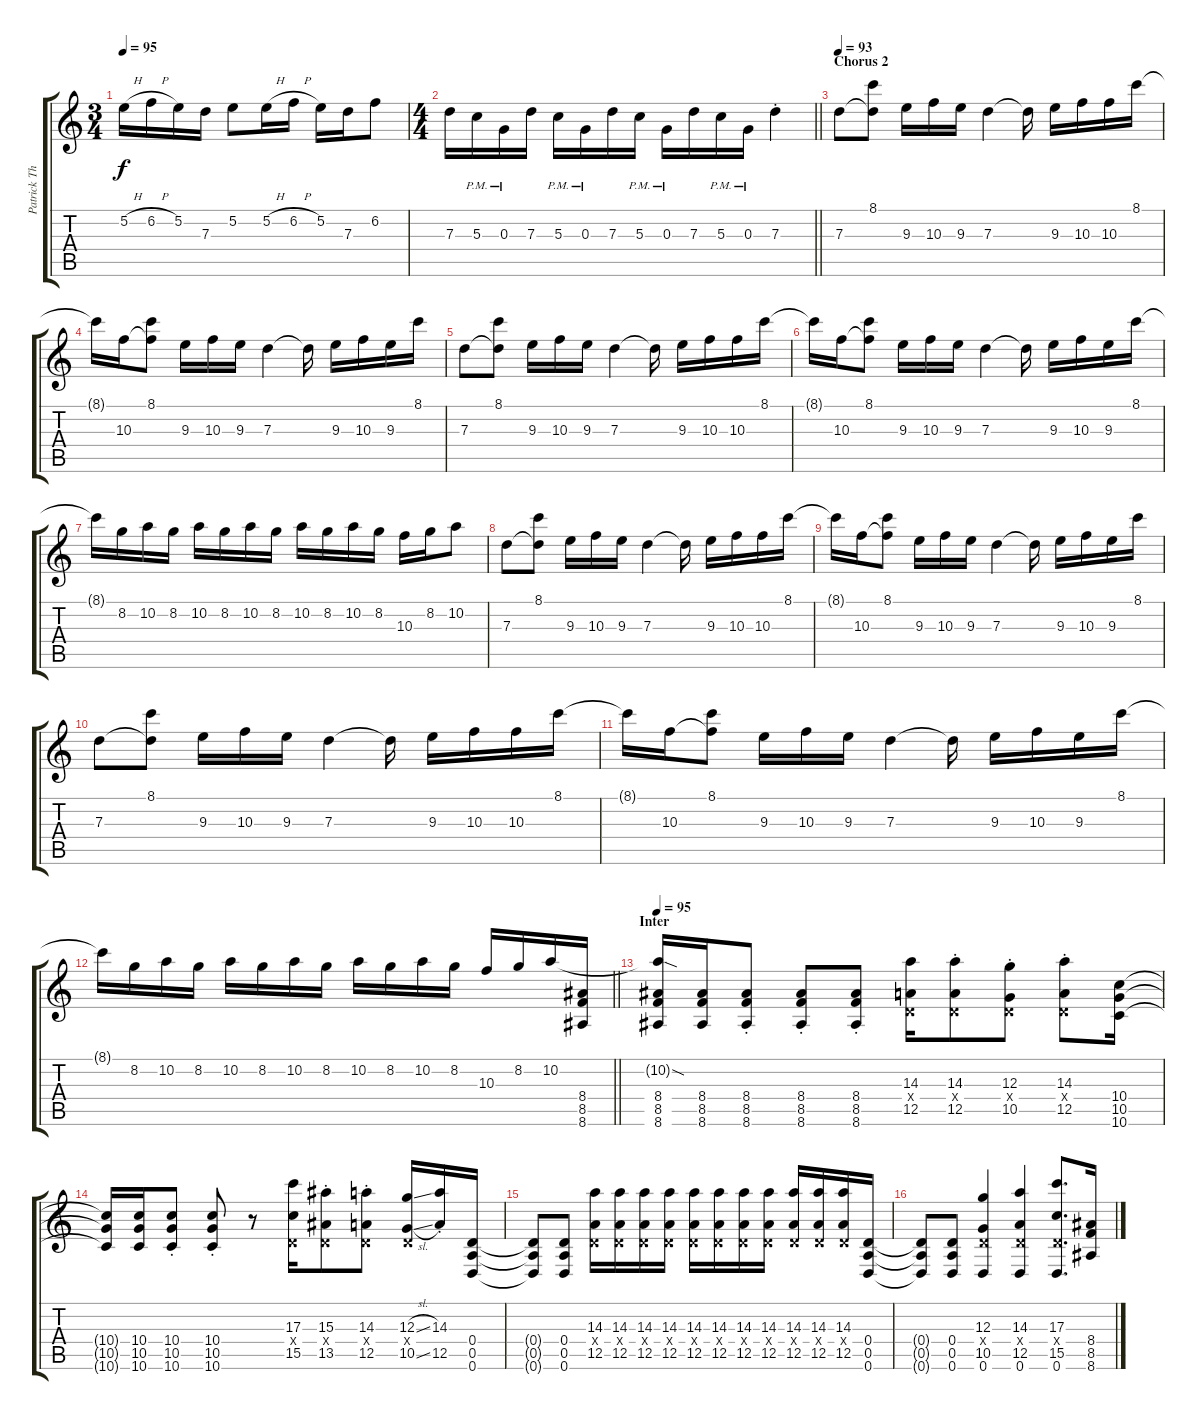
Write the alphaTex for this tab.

\track ("Patrick Thompson [Guitar]" "Patrick Th") {instrument distortionguitar}
\staff {score tabs}
\tuning (E4 B3 G3 D3 A2 D2) {hide}
\ts (3 4)
\tempo 95
\clef g2
\ks c
5.2{h}.16{dy f} 6.2{h}.16 5.2.16 7.3.16 5.2.8 5.2{h}.16 6.2{h}.16 5.2.16 7.3.16 6.2.8 |
\ts (4 4)
\barLineRight lightlight
7.3.16{instrument distortionguitar} 5.3{pm}.16 0.3{pm}.16 7.3.16 5.3{pm}.16 0.3{pm}.16 7.3.16 5.3{pm}.16 0.3{pm}.16 7.3.16 5.3{pm}.16 0.3{pm}.16 7.3{st}.4 |
\section ("" "Chorus 2")
\tempo 93
7.3.8{volume 14 balance 8} (8.1 7.3{t}).8 9.3.16 10.3.16 9.3.16 7.3.4 7.3{t}.16 9.3.16 10.3.16 10.3.16 8.1.16 |
8.1{t}.16 10.3.16 (8.1 10.3{t}).8 9.3.16 10.3.16 9.3.16 7.3.4 7.3{t}.16 9.3.16 10.3.16 9.3.16 8.1.16 |
7.3.8 (8.1 7.3{t}).8 9.3.16 10.3.16 9.3.16 7.3.4 7.3{t}.16 9.3.16 10.3.16 10.3.16 8.1.16 |
8.1{t}.16 10.3.16 (8.1 10.3{t}).8 9.3.16 10.3.16 9.3.16 7.3.4 7.3{t}.16 9.3.16 10.3.16 9.3.16 8.1.16 |
8.1{t}.16 8.2.16 10.2.16 8.2.16 10.2.16 8.2.16 10.2.16 8.2.16 10.2.16 8.2.16 10.2.16 8.2.16 10.3.16 8.2.16 10.2.8 |
7.3.8 (8.1 7.3{t}).8 9.3.16 10.3.16 9.3.16 7.3.4 7.3{t}.16 9.3.16 10.3.16 10.3.16 8.1.16 |
8.1{t}.16 10.3.16 (8.1 10.3{t}).8 9.3.16 10.3.16 9.3.16 7.3.4 7.3{t}.16 9.3.16 10.3.16 9.3.16 8.1.16 |
7.3.8 (8.1 7.3{t}).8 9.3.16 10.3.16 9.3.16 7.3.4 7.3{t}.16 9.3.16 10.3.16 10.3.16 8.1.16 |
8.1{t}.16 10.3.16 (8.1 10.3{t}).8 9.3.16 10.3.16 9.3.16 7.3.4 7.3{t}.16 9.3.16 10.3.16 9.3.16 8.1.16 |
\barLineRight lightlight
8.1{t}.16 8.2.16 10.2.16 8.2.16 10.2.16 8.2.16 10.2.16 8.2.16 10.2.16 8.2.16 10.2.16 8.2.16 10.3.16 8.2.16 10.2.16 (8.4 8.5 8.6).16{balance 2} |
\section ("" "Inter")
\tempo 95
(10.2{sod t} 8.4 8.5 8.6).16 (8.4 8.5 8.6).16 (8.4{st} 8.5{st} 8.6{st}).8 (8.4{st} 8.5{st} 8.6{st}).8 (8.4{st} 8.5{st} 8.6{st}).8 (14.3 0.4{x} 12.5).16 (14.3{st} 0.4{x} 12.5{st}).8 (12.3{st} 0.4{x} 10.5{st}).8 (14.3{st} 0.4{x} 12.5{st}).8 (10.4 10.5 10.6).16 |
(10.4{t} 10.5{t} 10.6{t}).16 (10.4 10.5 10.6).16 (10.4{st} 10.5{st} 10.6{st}).8 (10.4{st} 10.5{st} 10.6{st}).8 r.8 (17.3 0.4{x} 15.5).16 (15.3{st} 0.4{x} 13.5{st}).8 (14.3{st} 0.4{x} 12.5{st}).8 (12.3{sl} 0.4{x} 10.5{sl}).16 (14.3{st} 12.5{st}).16 (0.4 0.5 0.6).16 |
(0.4{t} 0.5{t} 0.6{t}).8 (0.4 0.5 0.6).8 (14.3 0.4{x} 12.5).16 (14.3 0.4{x} 12.5).16 (14.3 0.4{x} 12.5).16 (14.3 0.4{x} 12.5).16 (14.3 0.4{x} 12.5).16 (14.3 0.4{x} 12.5).16 (14.3 0.4{x} 12.5).16 (14.3 0.4{x} 12.5).16 (14.3 0.4{x} 12.5).16 (14.3 0.4{x} 12.5).16 (14.3 0.4{x} 12.5).16 (0.4 0.5 0.6).16 |
(0.4{t} 0.5{t} 0.6{t}).8 (0.4 0.5 0.6).8 (12.3 0.4{x} 10.5 0.6).4 (14.3 0.4{x} 12.5 0.6).4 (17.3 0.4{x} 15.5 0.6).8{d} (8.4 8.5 8.6).16
